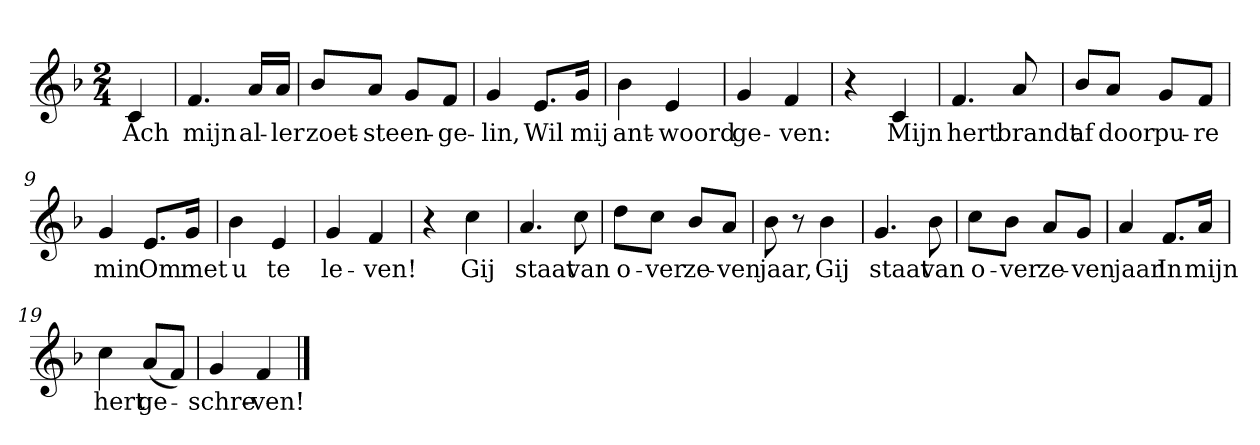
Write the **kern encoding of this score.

**kern	**text
*part1	*part1
*staff1	*staff1
*clefG2	*
*k[b-]	*
*F:	*
*M2/4	*
*MM120	*
=	=
4c	Ach
=1	=1
4.f	mijn
16a/LL	al-
16a/JJ	-ler
=2	=2
8b-/L	zoet-
8a/J	-ste
8g/L	en-
8f/J	-ge-
=3	=3
4g	-lin,
8.e/L	Wil
16g/Jk	mij
=4	=4
4b-	ant-
4e	-woord
=5	=5
4g	ge-
4f	-ven:
=6	=6
4r	.
4c	Mijn
=7	=7
4.f	hert
8a	brandt
=8	=8
8b-/L	af
8a/J	door
8g/L	pu-
8f/J	-re
=9	=9
4g	min
8.e/L	Om
16g/Jk	met
=10	=10
4b-	u
4e	te
=11	=11
4g	le-
4f	-ven!
=12	=12
4r	.
4cc	Gij
=13	=13
4.a	staat
8cc	van
=14	=14
8dd\L	o-
8cc\J	-ver
8b-/L	ze-
8a/J	-ven
=15	=15
8b-	jaar,
8r	.
4b-	Gij
=16	=16
4.g	staat
8b-	van
=17	=17
8cc\L	o-
8b-\J	-ver
8a/L	ze-
8g/J	-ven
=18	=18
4a	jaar
8.f/L	In
16a/Jk	mijn
=19	=19
4cc	hert
(8a/L	ge-
8f/J)	.
=20	=20
4g	-schre-
4f	-ven!
==	==
*-	*-
